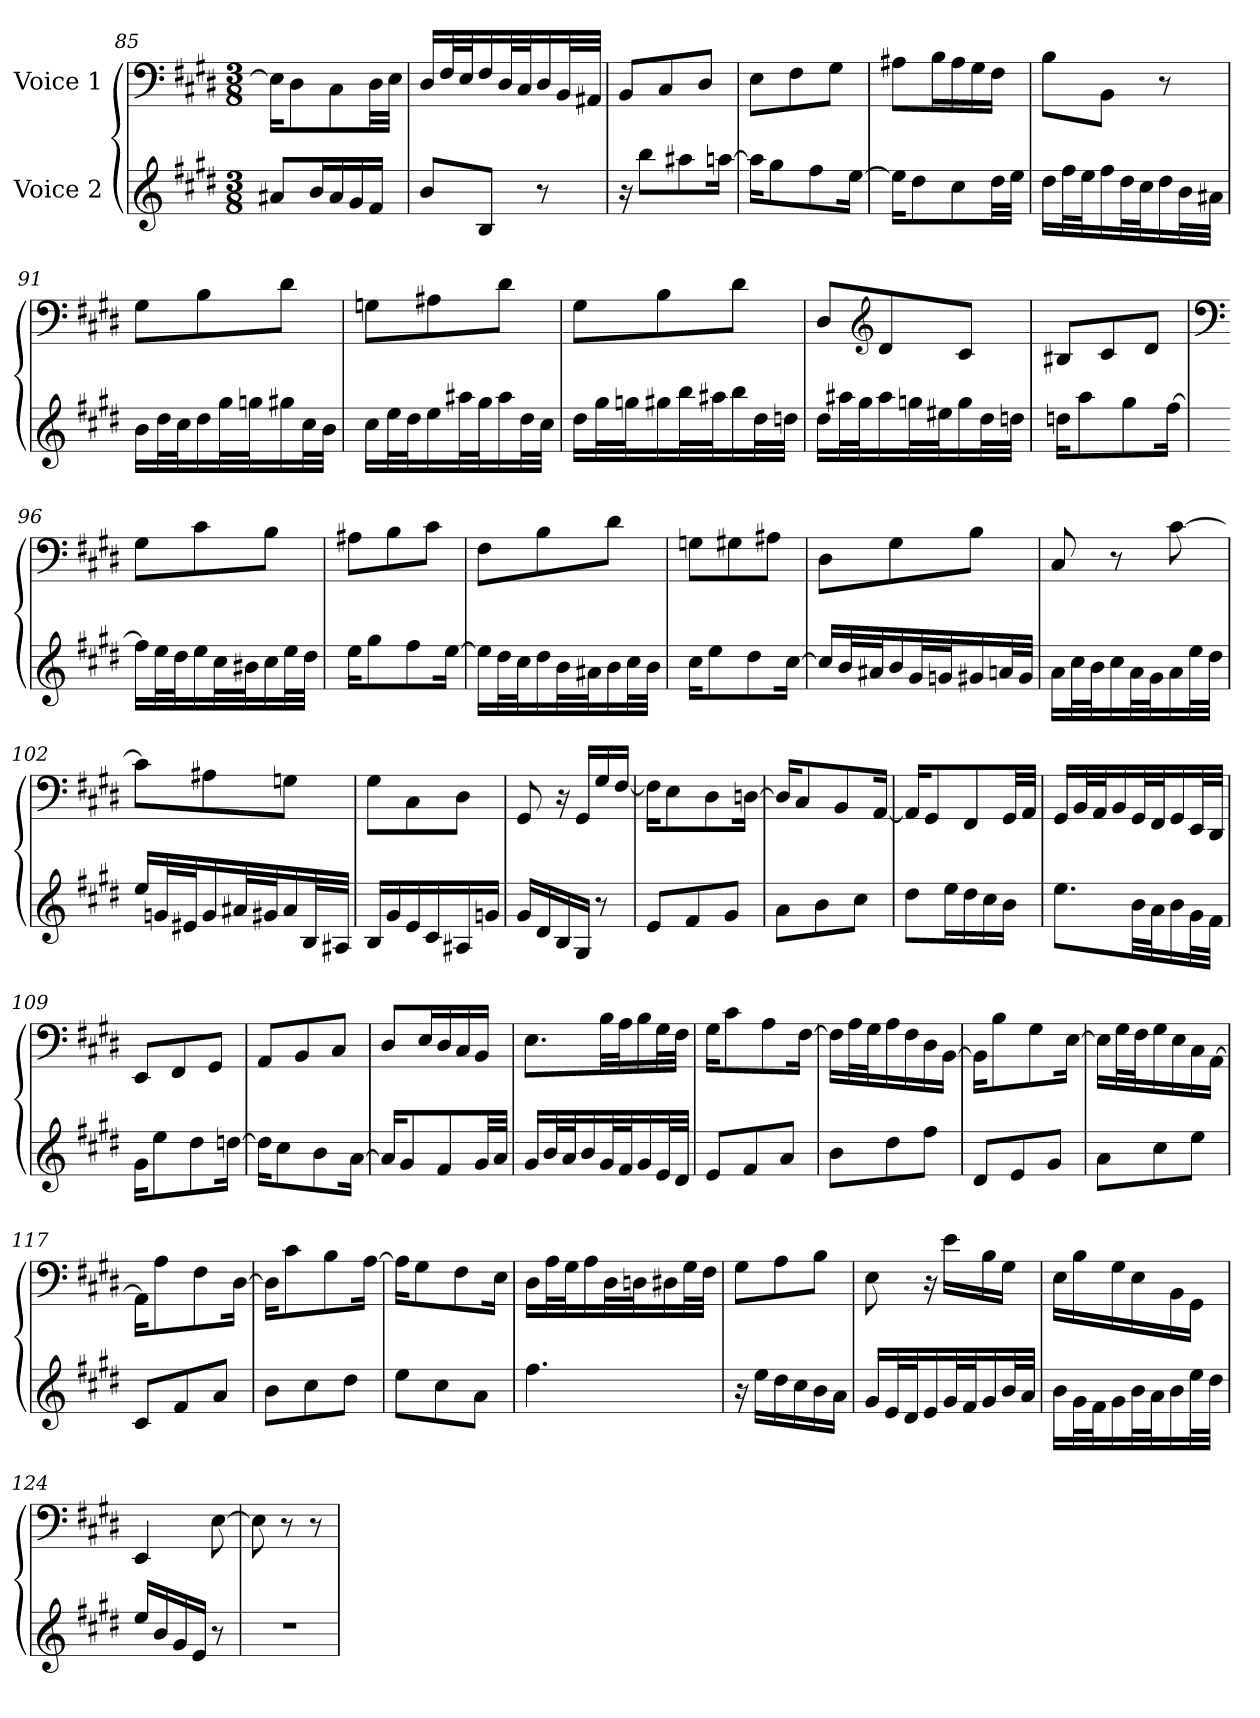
**kern	**kern
*part2	*part1
*staff2	*staff1
*I"Voice 2	*I"Voice 1
*clefG2	*clefF4
*k[f#c#g#d#]	*k[f#c#g#d#]
*M3/8	*M3/8
=85	=85
8a#X/L	16E\KL]
.	8D#\
16b/L	.
16a#/	8C#\
16g#/	.
16f#/JJ	32D#\LL
.	32E\JJJ
=86	=86
8b/L	16D#/LL
.	32F#/L
.	32E/J
8B/J	16F#/
.	32D#/L
.	32C#/J
8r	16D#/
.	32BB/L
.	32AA#X/JJJ
=87	=87
16r	8BB/L
8bb\L	.
.	8C#/
8aa#X\	.
.	8D#/J
[16aan\Jk	.
=88	=88
16aa\KL]	8E\L
8gg#\	.
.	8F#\
8ff#\	.
.	8G#\J
[16ee\Jk	.
=89	=89
16ee\KL]	8A#X\L
8dd#\	.
.	16B\L
8cc#\	16A#\
.	16G#\
32dd#\LL	16F#\JJ
32ee\JJJ	.
=90	=90
16dd#\LL	8B\L
32ff#\L	.
32ee\J	.
16ff#\	8BB\J
32dd#\L	.
32cc#\J	.
16dd#\	8r
32b\L	.
32a#X\JJJ	.
=91	=91
16b\LL	8G#\L
32dd#\L	.
32cc#\J	.
16dd#\	8B\
32gg#\L	.
32ggn\J	.
16gg#X\	8d#\J
32cc#\L	.
32b\JJJ	.
=92	=92
16cc#\LL	8Gn\L
32ee\L	.
32dd#\J	.
16ee\	8A#X\
32aa#X\L	.
32gg#\J	.
16aa#\	8d#\J
32dd#\L	.
32cc#\JJJ	.
=93	=93
16dd#\LL	8G#\L
32gg#\L	.
32ggn\J	.
16gg#X\	8B\
32bb\L	.
32aa#X\J	.
16bb\	8d#\J
32dd#\L	.
32ddn\JJJ	.
=94	=94
16dd#\LL	8D#/L
32aa#X\L	.
32gg#\J	.
*	*clefG2
16aa#\	8d#/
32ggn\L	.
32ee#X\J	.
16gg\	8c#/J
32dd#\L	.
32ddn\JJJ	.
=95	=95
16ddn\KL	8B#X/L
8aa\	.
.	8c#/
8gg#\	.
.	8d#/J
[16ff#\Jk	.
=96	=96
*	*clefF4
16ff#\LL]	8G#\L
32ee\L	.
32dd#\J	.
16ee\	8c#\
32cc#\L	.
32b#X\J	.
16cc#\	8B\J
32ee\L	.
32dd#\JJJ	.
=97	=97
16ee\KL	8A#X\L
8gg#\	.
.	8B\
8ff#\	.
.	8c#\J
[16ee\Jk	.
=98	=98
16ee\LL]	8F#\L
32dd#\L	.
32cc#\J	.
16dd#\	8B\
32b\L	.
32a#X\J	.
16b\	8d#\J
32cc#\L	.
32b\JJJ	.
=99	=99
16cc#\KL	8Gn\L
8ee\	.
.	8G#X\
8dd#\	.
.	8A#X\J
[16cc#\Jk	.
=100	=100
16cc#/LL]	8D#\L
32b/L	.
32a#X/J	.
16b/	8G#\
32g#/L	.
32gn/J	.
16g#X/	8B\J
32an/L	.
32g#/JJJ	.
=101	=101
16a\LL	8C#/
32cc#\L	.
32b\J	.
16cc#\	8r
32a\L	.
32g#\J	.
16a\	[8c#\
32ee\L	.
32dd#\JJJ	.
=102	=102
16ee/LL	8c#\L]
32gn/L	.
32e#X/J	.
16g/	8A#X\
32a#X/L	.
32g#X/J	.
16a#/	8Gn\J
32B/L	.
32A#X/JJJ	.
=103	=103
16B/LL	8G#\L
16g#/	.
16e/	8C#\
16c#/	.
16A#X/	8D#\J
16gn/JJ	.
=104	=104
16g#/LL	8GG#/
16d#/	.
16B/	16r
16G#/JJ	16GG#/LL
8r	16G#/
.	[16F#/JJ
=105	=105
8e/L	16F#\KL]
.	8E\
8f#/	.
.	8D#\
8g#/J	.
.	[16Dn\Jk
=106	=106
8a\L	16D/KL]
.	8C#/
8b\	.
.	8BB/
8cc#\J	.
.	[16AA/Jk
=107	=107
8dd#\L	16AA/KL]
.	8GG#/
16ee\L	.
16dd#\	8FF#/
16cc#\	.
16b\JJ	32GG#/LL
.	32AA/JJJ
=108	=108
8.ee\L	16GG#/LL
.	32BB/L
.	32AA/J
.	16BB/
32b\LL	32GG#/L
32a\J	32FF#/J
16b\	16GG#/
32g#\L	32EE/L
32f#\JJJ	32DD#/JJJ
=109	=109
16g#\KL	8EE/L
8ee\	.
.	8FF#/
8dd#\	.
.	8GG#/J
[16ddn\Jk	.
=110	=110
16dd\KL]	8AA/L
8cc#\	.
.	8BB/
8b\	.
.	8C#/J
[16a\Jk	.
=111	=111
16a/KL]	8D#/L
8g#/	.
.	16E/L
8f#/	16D#/
.	16C#/
32g#/LL	16BB/JJ
32a/JJJ	.
=112	=112
16g#/LL	8.E\L
32b/L	.
32a/J	.
16b/	.
32g#/L	32B\LL
32f#/J	32A\J
16g#/	16B\
32e/L	32G#\L
32d#/JJJ	32F#\JJJ
=113	=113
8e/L	16G#\KL
.	8c#\
8f#/	.
.	8A\
8a/J	.
.	[16F#\Jk
=114	=114
8b\L	16F#\LL]
.	32A\L
.	32G#\J
8dd#\	16A\
.	16F#\
8ff#\J	16D#\
.	[16BB\JJ
=115	=115
8d#/L	16BB\KL]
.	8B\
8e/	.
.	8G#\
8g#/J	.
.	[16E\Jk
=116	=116
8a\L	16E\LL]
.	32G#\L
.	32F#\J
8cc#\	16G#\
.	16E\
8ee\J	16C#\
.	[16AA\JJ
=117	=117
8c#/L	16AA\KL]
.	8A\
8f#/	.
.	8F#\
8a/J	.
.	[16D#\Jk
=118	=118
8b\L	16D#\KL]
.	8c#\
8cc#\	.
.	8B\
8dd#\J	.
.	[16A\Jk
=119	=119
8ee\L	16A\KL]
.	8G#\
8cc#\	.
.	8F#\
8a\J	.
.	16E\Jk
=120	=120
4.ff#\	16D#\LL
.	32A\L
.	32G#\J
.	16A\
.	32D#\L
.	32Dn\J
.	16D#X\
.	32G#\L
.	32F#\JJJ
=121	=121
16r	8G#\L
16ee\LL	.
16dd#\	8A\
16cc#\	.
16b\	8B\J
16a\JJ	.
=122	=122
16g#/LL	8E\
32e/L	.
32d#/J	.
16e/	16r
32g#/L	16e\LL
32f#/J	.
16g#/	16B\
32b/L	16G#\JJ
32a/JJJ	.
=123	=123
*	*MM70
16b\LL	16E\LL
32g#\L	16B\
32f#\J	.
16g#\	16G#\
32b\L	16E\
32a\J	.
16b\	16BB\
32ee\L	16GG#\JJ
32dd#\JJJ	.
=124	=124
*	*MM72
16ee/LL	4EE/
16b/	.
16g#/	.
16e/JJ	.
8r	[8E\
=125	=125
4.r	8E\]
.	8r
.	8r
=	=
*-	*-
